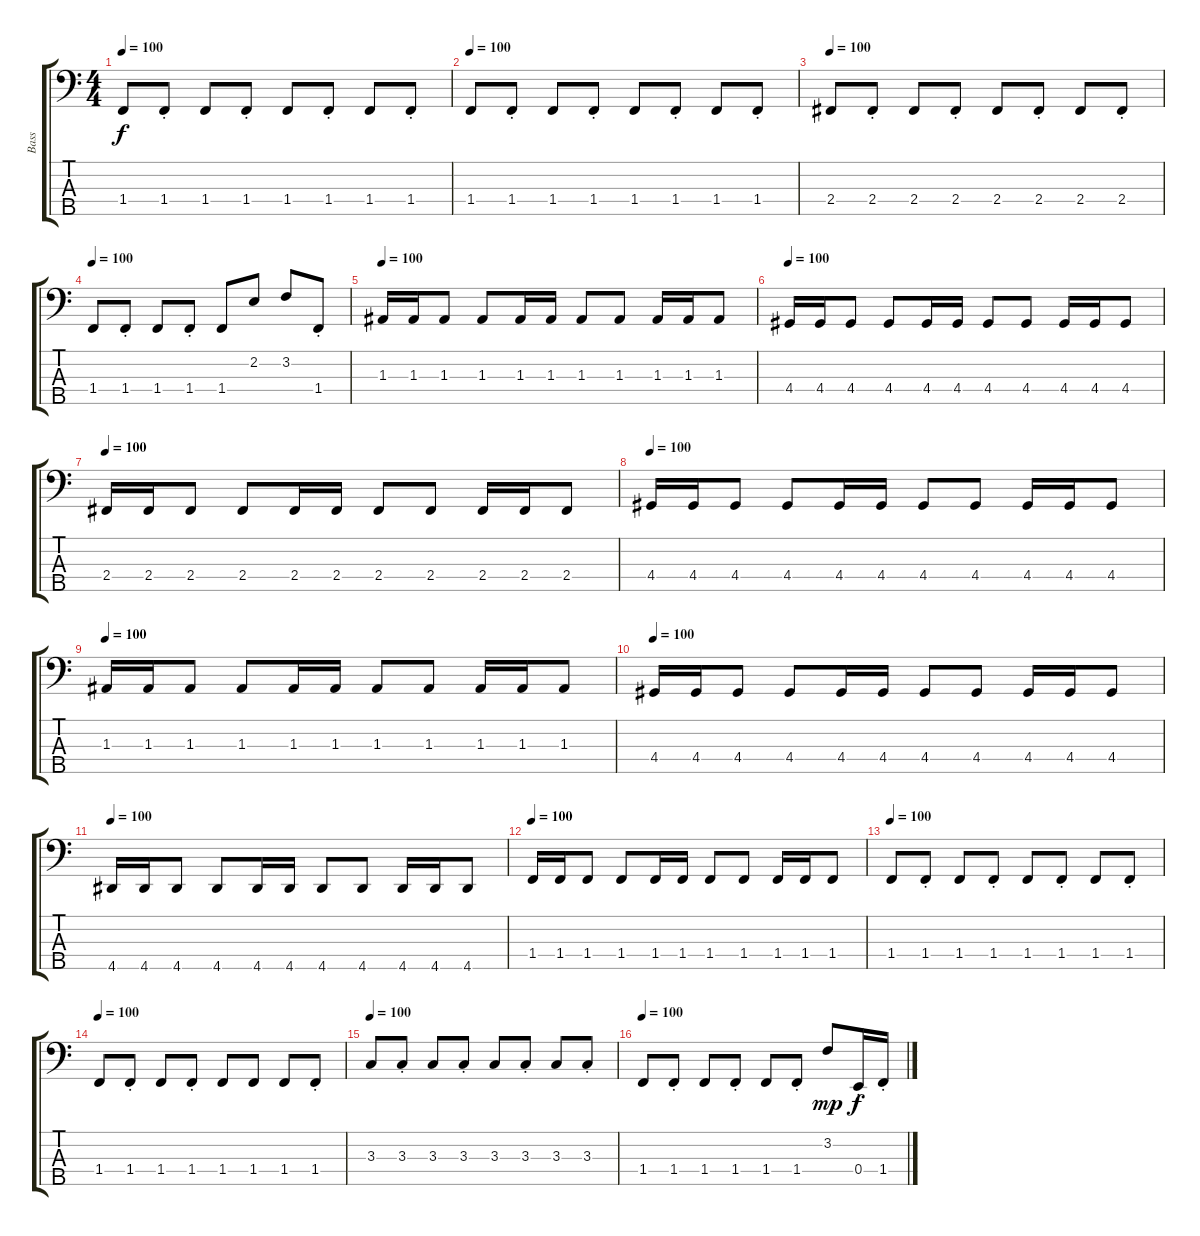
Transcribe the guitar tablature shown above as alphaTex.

\track ("Bass" "Bass") {instrument electricbasspick}
\staff {score tabs}
\tuning (G2 D2 A1 E1 B0) {hide}
\ts (4 4)
\tempo 100
\clef f4
\ks c
1.4.8{dy f} 1.4{st}.8 1.4.8 1.4{st}.8 1.4.8 1.4{st}.8 1.4.8 1.4{st}.8 |
\tempo 100
1.4.8 1.4{st}.8 1.4.8 1.4{st}.8 1.4.8 1.4{st}.8 1.4.8 1.4{st}.8 |
\tempo 100
2.4.8 2.4{st}.8 2.4.8 2.4{st}.8 2.4.8 2.4{st}.8 2.4.8 2.4{st}.8 |
\tempo 100
1.4.8 1.4{st}.8 1.4.8 1.4{st}.8 1.4.8 2.2.8 3.2.8 1.4{st}.8 |
\tempo 100
1.3.16 1.3.16 1.3.8 1.3.8 1.3.16 1.3.16 1.3.8 1.3.8 1.3.16 1.3.16 1.3.8 |
\tempo 100
4.4.16 4.4.16 4.4.8 4.4.8 4.4.16 4.4.16 4.4.8 4.4.8 4.4.16 4.4.16 4.4.8 |
\tempo 100
2.4.16 2.4.16 2.4.8 2.4.8 2.4.16 2.4.16 2.4.8 2.4.8 2.4.16 2.4.16 2.4.8 |
\tempo 100
4.4.16 4.4.16 4.4.8 4.4.8 4.4.16 4.4.16 4.4.8 4.4.8 4.4.16 4.4.16 4.4.8 |
\tempo 100
1.3.16 1.3.16 1.3.8 1.3.8 1.3.16 1.3.16 1.3.8 1.3.8 1.3.16 1.3.16 1.3.8 |
\tempo 100
4.4.16 4.4.16 4.4.8 4.4.8 4.4.16 4.4.16 4.4.8 4.4.8 4.4.16 4.4.16 4.4.8 |
\tempo 100
4.5.16 4.5.16 4.5.8 4.5.8 4.5.16 4.5.16 4.5.8 4.5.8 4.5.16 4.5.16 4.5.8 |
\tempo 100
1.4.16 1.4.16 1.4.8 1.4.8 1.4.16 1.4.16 1.4.8 1.4.8 1.4.16 1.4.16 1.4.8 |
\tempo 100
1.4.8 1.4{st}.8 1.4.8 1.4{st}.8 1.4.8 1.4{st}.8 1.4.8 1.4{st}.8 |
\tempo 100
1.4.8 1.4{st}.8 1.4.8 1.4{st}.8 1.4.8 1.4.8 1.4.8 1.4{st}.8 |
\tempo 100
3.3.8 3.3{st}.8 3.3.8 3.3{st}.8 3.3.8 3.3{st}.8 3.3.8 3.3{st}.8 |
\tempo 100
1.4.8 1.4{st}.8 1.4.8 1.4{st}.8 1.4.8 1.4{st}.8 3.2.8{dy mp} 0.4{st}.16{dy f} 1.4{st}.16
